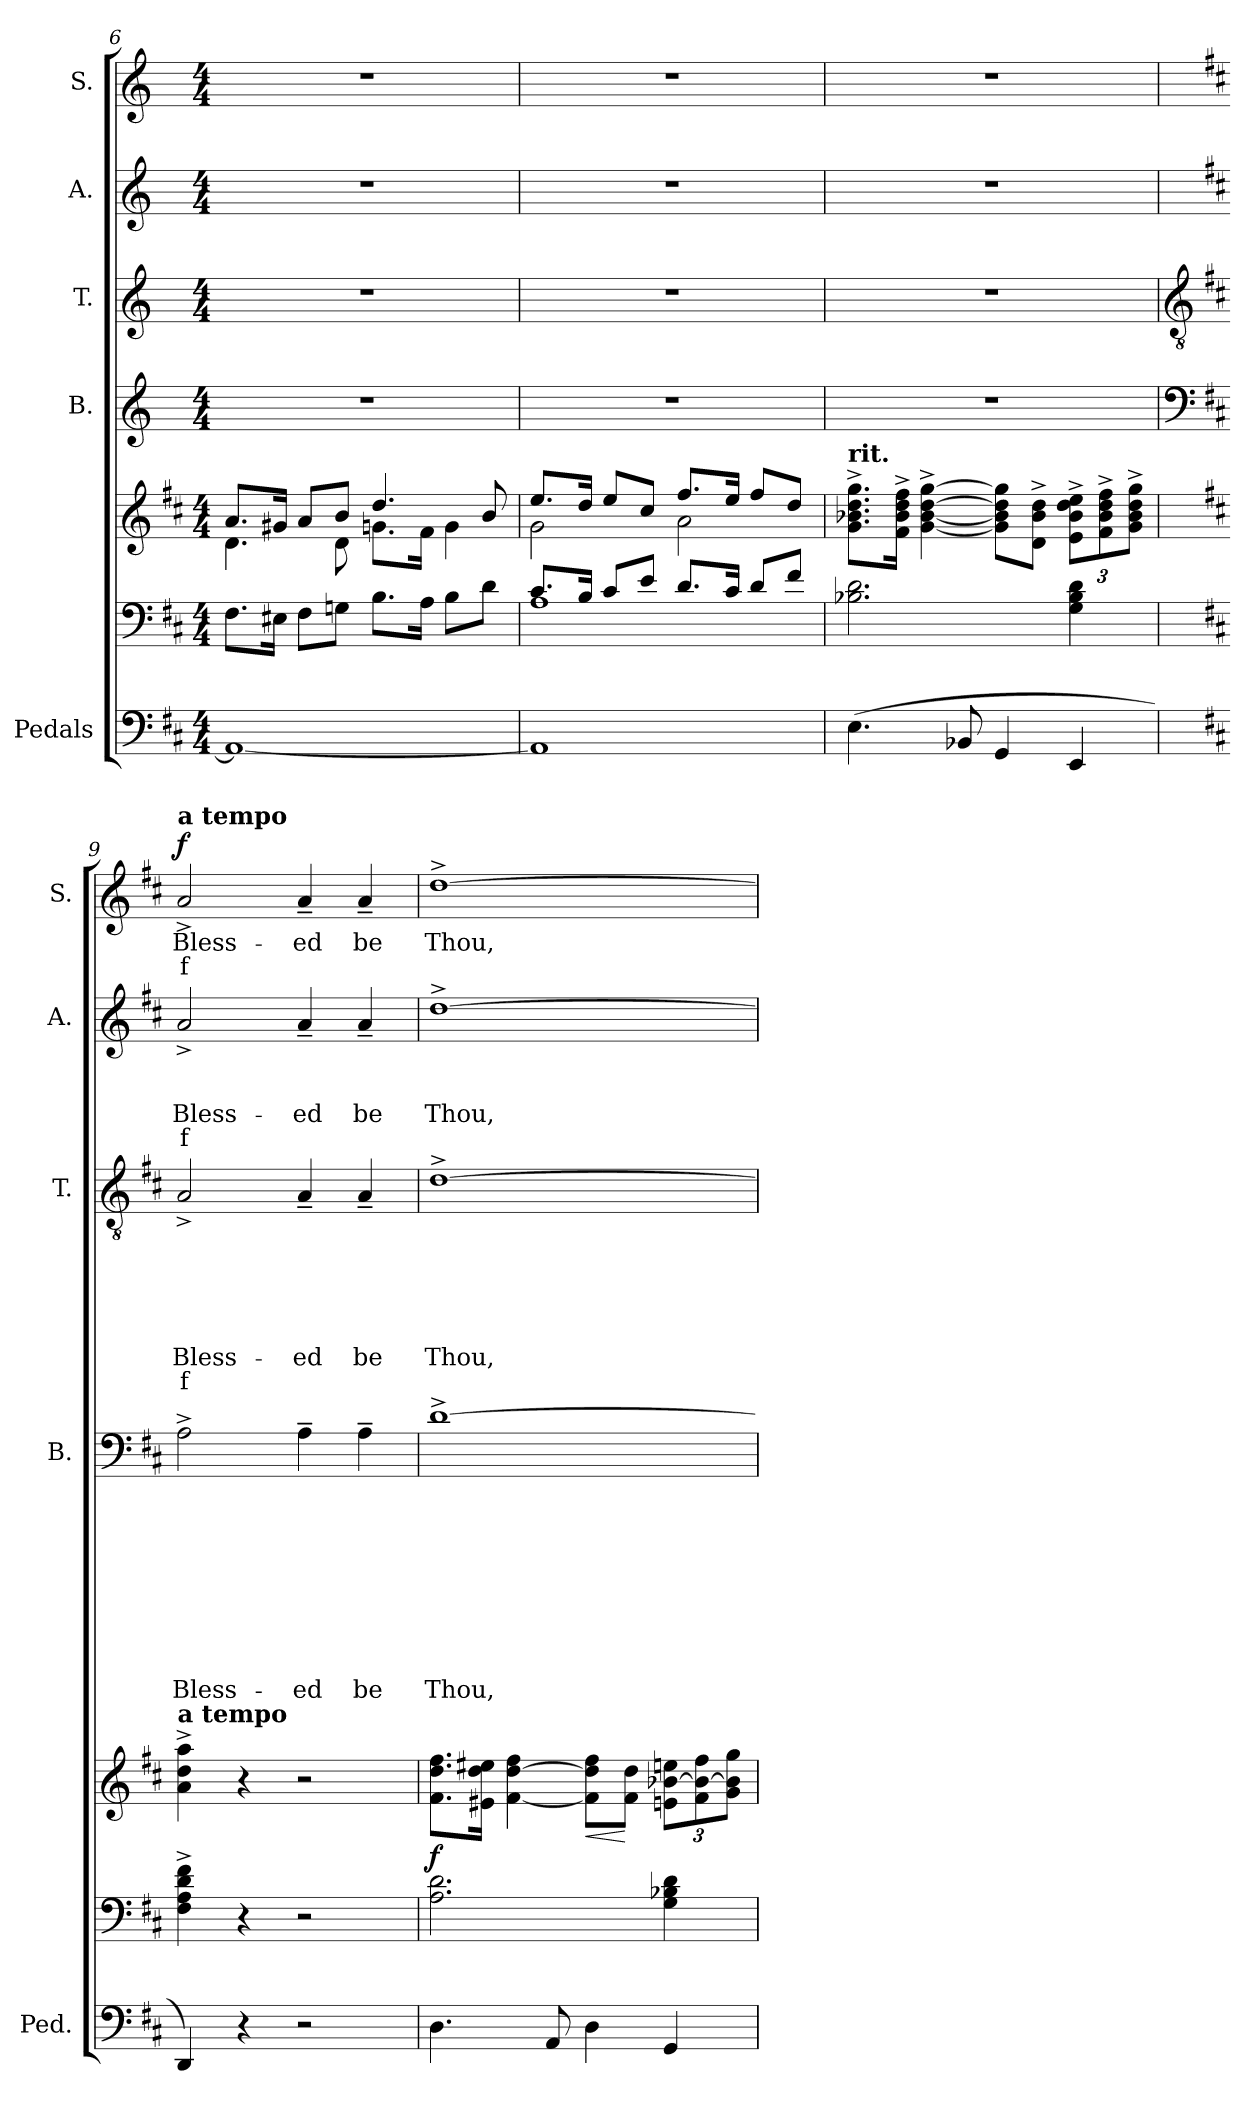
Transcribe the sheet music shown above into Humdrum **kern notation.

**kern	**kern	**dynam	**kern	**dynam	**kern	**text	**text	**text	**text	**text	**text	**text	**text	**text	**kern	**text	**text	**text	**text	**text	**text	**text	**kern	**text	**text	**text	**text	**kern	**text	**text	**dynam
*part7	*part6	*part6	*part5	*part5	*part4	*part4	*part4	*part4	*part4	*part4	*part4	*part4	*part4	*part4	*part3	*part3	*part3	*part3	*part3	*part3	*part3	*part3	*part2	*part2	*part2	*part2	*part2	*part1	*part1	*part1	*part1
*staff7	*staff6	*staff6	*staff5	*staff5	*staff4	*staff4	*staff4	*staff4	*staff4	*staff4	*staff4	*staff4	*staff4	*staff4	*staff3	*staff3	*staff3	*staff3	*staff3	*staff3	*staff3	*staff3	*staff2	*staff2	*staff2	*staff2	*staff2	*staff1	*staff1	*staff1	*staff1
*I"Pedals	*	*	*	*	*I"B.	*	*	*	*	*	*	*	*	*	*I"T.	*	*	*	*	*	*	*	*I"A.	*	*	*	*	*I"S.	*	*	*
*I'Ped.	*	*	*	*	*I'B.	*	*	*	*	*	*	*	*	*	*I'T.	*	*	*	*	*	*	*	*I'A.	*	*	*	*	*I'S.	*	*	*
*clefF4	*clefF4	*	*clefG2	*	*clefG2	*	*	*	*	*	*	*	*	*	*clefG2	*	*	*	*	*	*	*	*clefG2	*	*	*	*	*clefG2	*	*	*
*k[f#c#]	*k[f#c#]	*	*k[f#c#]	*	*k[]	*	*	*	*	*	*	*	*	*	*k[]	*	*	*	*	*	*	*	*k[]	*	*	*	*	*k[]	*	*	*
*D:	*D:	*	*D:	*	*C:	*	*	*	*	*	*	*	*	*	*C:	*	*	*	*	*	*	*	*C:	*	*	*	*	*C:	*	*	*
*M4/4	*M4/4	*	*M4/4	*	*M4/4	*	*	*	*	*	*	*	*	*	*M4/4	*	*	*	*	*	*	*	*M4/4	*	*	*	*	*M4/4	*	*	*
=6	=6	=6	=6	=6	=6	=6	=6	=6	=6	=6	=6	=6	=6	=6	=6	=6	=6	=6	=6	=6	=6	=6	=6	=6	=6	=6	=6	=6	=6	=6	=6
*	*	*	*^	*	*	*	*	*	*	*	*	*	*	*	*	*	*	*	*	*	*	*	*	*	*	*	*	*	*	*	*
1AA_	8.F#\L	.	4.d\	8.a/L	.	1r	.	.	.	.	.	.	.	.	.	1r	.	.	.	.	.	.	.	1r	.	.	.	.	1r	.	.	.
.	16E#X\Jk	.	.	16g#X/Jk	.	.	.	.	.	.	.	.	.	.	.	.	.	.	.	.	.	.	.	.	.	.	.	.	.	.	.	.
.	8F#\L	.	.	8a/L	.	.	.	.	.	.	.	.	.	.	.	.	.	.	.	.	.	.	.	.	.	.	.	.	.	.	.	.
.	8Gn\J	.	8d\	8b/J	.	.	.	.	.	.	.	.	.	.	.	.	.	.	.	.	.	.	.	.	.	.	.	.	.	.	.	.
.	8.B\L	.	8.gn\L	4.dd/	.	.	.	.	.	.	.	.	.	.	.	.	.	.	.	.	.	.	.	.	.	.	.	.	.	.	.	.
.	16A\Jk	.	16f#\Jk	.	.	.	.	.	.	.	.	.	.	.	.	.	.	.	.	.	.	.	.	.	.	.	.	.	.	.	.	.
.	8B\L	.	4g\	.	.	.	.	.	.	.	.	.	.	.	.	.	.	.	.	.	.	.	.	.	.	.	.	.	.	.	.	.
.	8d\J	.	.	8b/	.	.	.	.	.	.	.	.	.	.	.	.	.	.	.	.	.	.	.	.	.	.	.	.	.	.	.	.
=7	=7	=7	=7	=7	=7	=7	=7	=7	=7	=7	=7	=7	=7	=7	=7	=7	=7	=7	=7	=7	=7	=7	=7	=7	=7	=7	=7	=7	=7	=7	=7	=7
*	*^	*	*	*	*	*	*	*	*	*	*	*	*	*	*	*	*	*	*	*	*	*	*	*	*	*	*	*	*	*	*	*
1AA]	8.c#/L	1A	.	8.ee/L	2g\	.	1r	.	.	.	.	.	.	.	.	.	1r	.	.	.	.	.	.	.	1r	.	.	.	.	1r	.	.	.
.	16B/Jk	.	.	16dd/Jk	.	.	.	.	.	.	.	.	.	.	.	.	.	.	.	.	.	.	.	.	.	.	.	.	.	.	.	.	.
.	8c#/L	.	.	8ee/L	.	.	.	.	.	.	.	.	.	.	.	.	.	.	.	.	.	.	.	.	.	.	.	.	.	.	.	.	.
.	8e/J	.	.	8cc#/J	.	.	.	.	.	.	.	.	.	.	.	.	.	.	.	.	.	.	.	.	.	.	.	.	.	.	.	.	.
.	8.d/L	.	.	8.ff#/L	2a\	.	.	.	.	.	.	.	.	.	.	.	.	.	.	.	.	.	.	.	.	.	.	.	.	.	.	.	.
.	16c#/Jk	.	.	16ee/Jk	.	.	.	.	.	.	.	.	.	.	.	.	.	.	.	.	.	.	.	.	.	.	.	.	.	.	.	.	.
.	8d/L	.	.	8ff#/L	.	.	.	.	.	.	.	.	.	.	.	.	.	.	.	.	.	.	.	.	.	.	.	.	.	.	.	.	.
.	8f#/J	.	.	8dd/J	.	.	.	.	.	.	.	.	.	.	.	.	.	.	.	.	.	.	.	.	.	.	.	.	.	.	.	.	.
*	*v	*v	*	*	*	*	*	*	*	*	*	*	*	*	*	*	*	*	*	*	*	*	*	*	*	*	*	*	*	*	*	*	*
*	*	*	*v	*v	*	*	*	*	*	*	*	*	*	*	*	*	*	*	*	*	*	*	*	*	*	*	*	*	*	*	*	*
=8	=8	=8	=8	=8	=8	=8	=8	=8	=8	=8	=8	=8	=8	=8	=8	=8	=8	=8	=8	=8	=8	=8	=8	=8	=8	=8	=8	=8	=8	=8	=8
!	!	!	!LO:TX:a:B:t=rit.	!	!	!	!	!	!	!	!	!	!	!	!	!	!	!	!	!	!	!	!	!	!	!	!	!	!	!	!
(>4.E\	2.B-X\ 2.d\	.	8.g\^> 8.b-X\^> 8.dd\^> 8.gg\^>L	.	1r	.	.	.	.	.	.	.	.	.	1r	.	.	.	.	.	.	.	1r	.	.	.	.	1r	.	.	.
.	.	.	16f#\^> 16b-\^> 16dd\^> 16ff#\^>Jk	.	.	.	.	.	.	.	.	.	.	.	.	.	.	.	.	.	.	.	.	.	.	.	.	.	.	.	.
.	.	.	[<4g\^> [<4b-\^> [>4dd\^> [>4gg\^>	.	.	.	.	.	.	.	.	.	.	.	.	.	.	.	.	.	.	.	.	.	.	.	.	.	.	.	.
8BB-X/	.	.	.	.	.	.	.	.	.	.	.	.	.	.	.	.	.	.	.	.	.	.	.	.	.	.	.	.	.	.	.
4GG/	.	.	8g\] 8b-\] 8dd\] 8gg\]L	.	.	.	.	.	.	.	.	.	.	.	.	.	.	.	.	.	.	.	.	.	.	.	.	.	.	.	.
.	.	.	8d\^> 8b-\^> 8dd\^>J	.	.	.	.	.	.	.	.	.	.	.	.	.	.	.	.	.	.	.	.	.	.	.	.	.	.	.	.
*	*	*	*Xbrackettup	*	*	*	*	*	*	*	*	*	*	*	*	*	*	*	*	*	*	*	*	*	*	*	*	*	*	*	*
4EE/	4G\ 4B-\ 4d\	.	12e\^> 12b-\^> 12dd\^> 12ee\^>L	.	.	.	.	.	.	.	.	.	.	.	.	.	.	.	.	.	.	.	.	.	.	.	.	.	.	.	.
.	.	.	12f#\^> 12b-\^> 12dd\^> 12ff#\^>	.	.	.	.	.	.	.	.	.	.	.	.	.	.	.	.	.	.	.	.	.	.	.	.	.	.	.	.
.	.	.	12g\^> 12b-\^> 12dd\^> 12gg\^>J	.	.	.	.	.	.	.	.	.	.	.	.	.	.	.	.	.	.	.	.	.	.	.	.	.	.	.	.
!!LO:LB:g=z
=9	=9	=9	=9	=9	=9	=9	=9	=9	=9	=9	=9	=9	=9	=9	=9	=9	=9	=9	=9	=9	=9	=9	=9	=9	=9	=9	=9	=9	=9	=9	=9
*	*	*	*	*	*clefF4	*	*	*	*	*	*	*	*	*	*clefGv2	*	*	*	*	*	*	*	*	*	*	*	*	*	*	*	*
*	*	*	*	*	*k[f#c#]	*	*	*	*	*	*	*	*	*	*k[f#c#]	*	*	*	*	*	*	*	*k[f#c#]	*	*	*	*	*k[f#c#]	*	*	*
*	*	*	*	*	*D:	*	*	*	*	*	*	*	*	*	*D:	*	*	*	*	*	*	*	*D:	*	*	*	*	*D:	*	*	*
!	!	!	!	!	!	!	!	!	!	!	!	!	!	!	!	!	!	!	!	!	!	!	!	!	!	!	!	!LO:TX:a:B:t=a tempo	!	!	!
!	!	!	!LO:TX:a:B:t=a tempo	!	!	!	!	!	!	!	!	!	!	!	!	!	!	!	!	!	!	!	!	!	!	!	!	!	!	!	!
!	!	!	!	!	!	!	!	!	!	!	!	!	!	!LO:LY:b	!	!	!	!	!	!	!LO:LY:b	!LO:LY:b	!	!	!	!LO:LY:b	!LO:LY:b	!	!LO:LY:b	!LO:LY:b	!LO:DY:a
4DD/)	4F#\^> 4A\^> 4d\^> 4f#\^>	.	4a\^> 4dd\^> 4aa\^>	.	2A^>\	.	.	.	.	.	.	.	.	Bless-	2A^</	.	.	.	.	.	Bless-	f	2a^</	.	.	Bless-	f	2a^</	Bless-	f	f
4r	4r	.	4r	.	.	.	.	.	.	.	.	.	.	.	.	.	.	.	.	.	.	.	.	.	.	.	.	.	.	.	.
!	!	!	!	!	!	!	!	!	!	!	!	!	!	!LO:LY:b	!	!	!	!	!	!	!LO:LY:b	!	!	!	!	!LO:LY:b	!	!	!LO:LY:b	!	!
2r	2r	.	2r	.	4A~>\	.	.	.	.	.	.	.	.	-ed	4A~</	.	.	.	.	.	-ed	.	4a~</	.	.	-ed	.	4a~</	-ed	.	.
!	!	!	!	!	!	!	!	!	!	!	!	!	!	!LO:LY:b	!	!	!	!	!	!	!LO:LY:b	!	!	!	!	!LO:LY:b	!	!	!LO:LY:b	!	!
.	.	.	.	.	4A~>\	.	.	.	.	.	.	.	.	be	4A~</	.	.	.	.	.	be	.	4a~</	.	.	be	.	4a~</	be	.	.
=10	=10	=10	=10	=10	=10	=10	=10	=10	=10	=10	=10	=10	=10	=10	=10	=10	=10	=10	=10	=10	=10	=10	=10	=10	=10	=10	=10	=10	=10	=10	=10
!	!	!LO:DY:a	!	!	!	!	!	!	!	!	!	!	!	!LO:LY:b	!	!	!	!	!	!	!LO:LY:b	!	!	!	!	!LO:LY:b	!	!	!LO:LY:b	!	!
4.D\	2.A\ 2.d\	f	8.f#\ 8.dd\ 8.ff#\L	.	[>1d^>	.	.	.	.	.	.	.	.	Thou,	[>1d^>	.	.	.	.	.	Thou,	.	[>1dd^>	.	.	Thou,	.	[>1dd^>	Thou,	.	.
.	.	.	16e#X\ 16dd\ 16ee#X\Jk	.	.	.	.	.	.	.	.	.	.	.	.	.	.	.	.	.	.	.	.	.	.	.	.	.	.	.	.
.	.	.	[<4f#\ [>4dd\ 4ff#\	.	.	.	.	.	.	.	.	.	.	.	.	.	.	.	.	.	.	.	.	.	.	.	.	.	.	.	.
8AA/	.	.	.	.	.	.	.	.	.	.	.	.	.	.	.	.	.	.	.	.	.	.	.	.	.	.	.	.	.	.	.
!	!	!	!	!LO:HP:b	!	!	!	!	!	!	!	!	!	!	!	!	!	!	!	!	!	!	!	!	!	!	!	!	!	!	!
4D\	.	.	8f#\] 8dd\] 8ff#\L	<	.	.	.	.	.	.	.	.	.	.	.	.	.	.	.	.	.	.	.	.	.	.	.	.	.	.	.
.	.	.	8f#\ 8dd\J	[	.	.	.	.	.	.	.	.	.	.	.	.	.	.	.	.	.	.	.	.	.	.	.	.	.	.	.
4GG/	4G\ 4B-X\ 4d\	.	12en\ [>12b-X\ 12een\L	.	.	.	.	.	.	.	.	.	.	.	.	.	.	.	.	.	.	.	.	.	.	.	.	.	.	.	.
.	.	.	12f#\ 12b-\_ 12ff#\	.	.	.	.	.	.	.	.	.	.	.	.	.	.	.	.	.	.	.	.	.	.	.	.	.	.	.	.
.	.	.	12g\ 12b-\] 12gg\J	.	.	.	.	.	.	.	.	.	.	.	.	.	.	.	.	.	.	.	.	.	.	.	.	.	.	.	.
=	=	=	=	=	=	=	=	=	=	=	=	=	=	=	=	=	=	=	=	=	=	=	=	=	=	=	=	=	=	=	=
*-	*-	*-	*-	*-	*-	*-	*-	*-	*-	*-	*-	*-	*-	*-	*-	*-	*-	*-	*-	*-	*-	*-	*-	*-	*-	*-	*-	*-	*-	*-	*-
